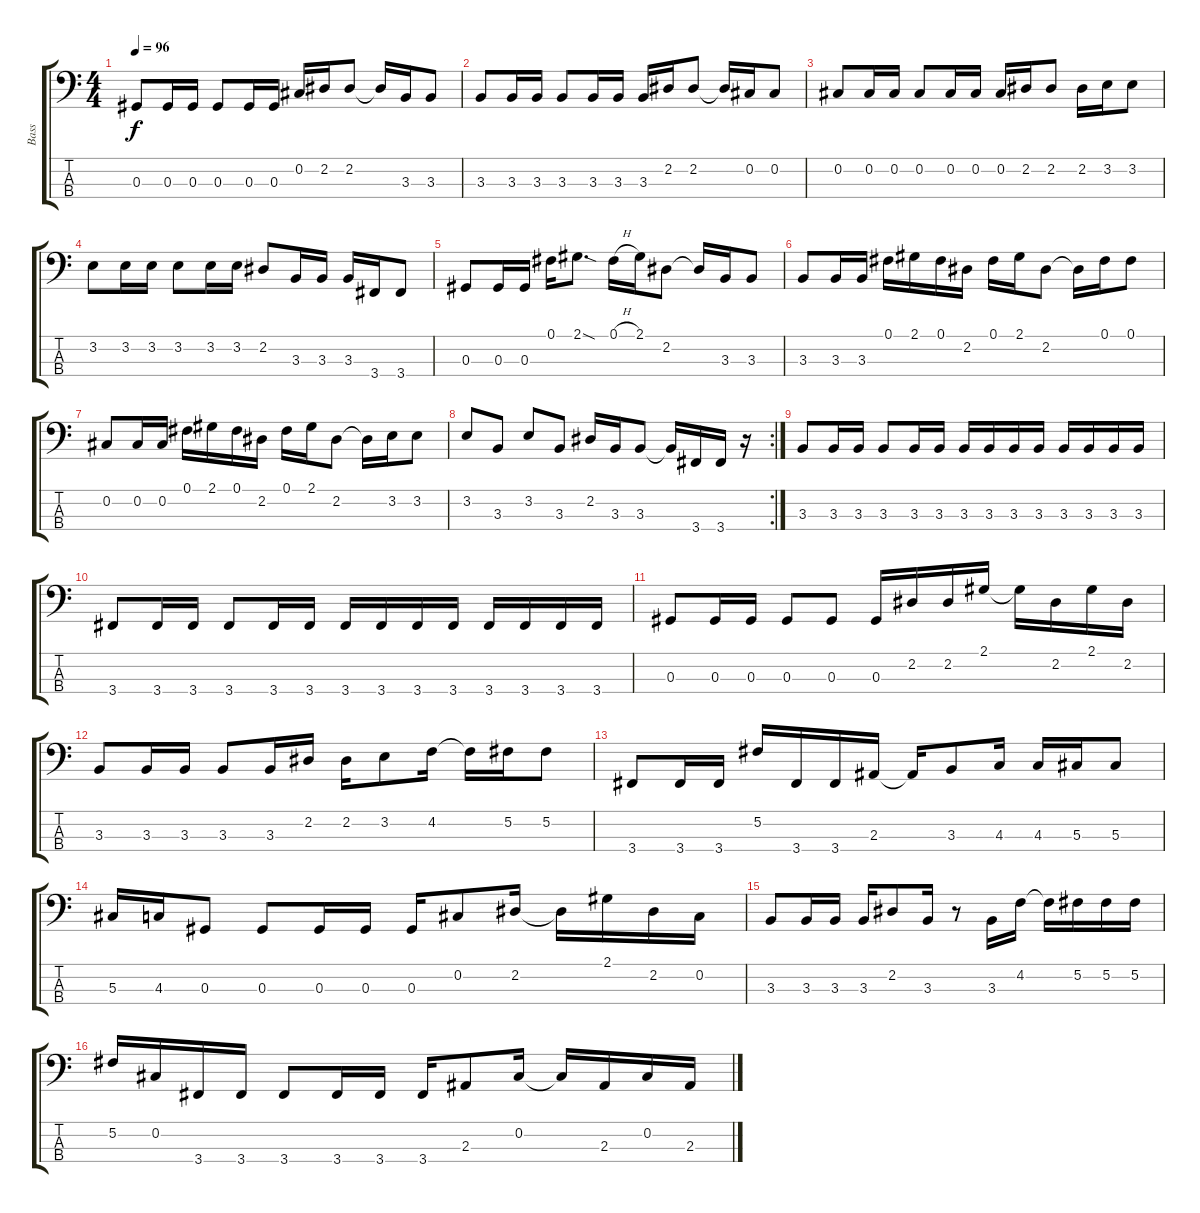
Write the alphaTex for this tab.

\track ("Bass" "Bass") {instrument electricbassfinger}
\staff {score tabs}
\tuning (Gb2 Db2 Ab1 Eb1) {hide}
\ts (4 4)
\tempo 96
\clef f4
\ks c
0.3.8{dy f} 0.3.16 0.3.16 0.3.8 0.3.16 0.3.16 0.2.16 2.2.16 2.2.8 2.2{t}.16 3.3.16 3.3.8 |
3.3.8 3.3.16 3.3.16 3.3.8 3.3.16 3.3.16 3.3.16 2.2.16 2.2.8 2.2{t}.16 0.2.16 0.2.8 |
0.2.8 0.2.16 0.2.16 0.2.8 0.2.16 0.2.16 0.2.16 2.2.16 2.2.8 2.2.16 3.2.16 3.2.8 |
3.2.8 3.2.16 3.2.16 3.2.8 3.2.16 3.2.16 2.2.8 3.3.16 3.3.16 3.3.16 3.4.16 3.4.8 |
0.3.8 0.3.16 0.3.16 0.1.16 2.1{sod}.8{d} 0.1{h}.16 2.1.16 2.2.8 2.2{t}.16 3.3.16 3.3.8 |
3.3.8 3.3.16 3.3.16 0.1.16 2.1.16 0.1.16 2.2.16 0.1.16 2.1.16 2.2.8 2.2{t}.16 0.1.16 0.1.8 |
0.2.8 0.2.16 0.2.16 0.1.16 2.1.16 0.1.16 2.2.16 0.1.16 2.1.16 2.2.8 2.2{t}.16 3.2.16 3.2.8 |
\rc 2
3.2.8 3.3.8 3.2.8 3.3.8 2.2.16 3.3.16 3.3.8 3.3{t}.16 3.4.16 3.4.16 r.16 |
3.3.8 3.3.16 3.3.16 3.3.8 3.3.16 3.3.16 3.3.16 3.3.16 3.3.16 3.3.16 3.3.16 3.3.16 3.3.16 3.3.16 |
3.4.8 3.4.16 3.4.16 3.4.8 3.4.16 3.4.16 3.4.16 3.4.16 3.4.16 3.4.16 3.4.16 3.4.16 3.4.16 3.4.16 |
0.3.8 0.3.16 0.3.16 0.3.8 0.3.8 0.3.16 2.2.16 2.2.16 2.1.16 2.1{t}.16 2.2.16 2.1.16 2.2.16 |
3.3.8 3.3.16 3.3.16 3.3.8 3.3.16 2.2.16 2.2.16 3.2.8 4.2.16 4.2{t}.16 5.2.16 5.2.8 |
3.4.8 3.4.16 3.4.16 5.2.16 3.4.16 3.4.16 2.3.16 2.3{t}.16 3.3.8 4.3.16 4.3.16 5.3.16 5.3.8 |
5.3.16 4.3.16 0.3.8 0.3.8 0.3.16 0.3.16 0.3.16 0.2.8 2.2.16 2.2{t}.16 2.1.16 2.2.16 0.2.16 |
3.3.8 3.3.16 3.3.16 3.3.16 2.2.8 3.3.16 r.8 3.3.16 4.2.16 4.2{t}.16 5.2.16 5.2.16 5.2.16 |
5.2.16 0.2.16 3.4.16 3.4.16 3.4.8 3.4.16 3.4.16 3.4.16 2.3.8 0.2.16 0.2{t}.16 2.3.16 0.2.16 2.3.16
